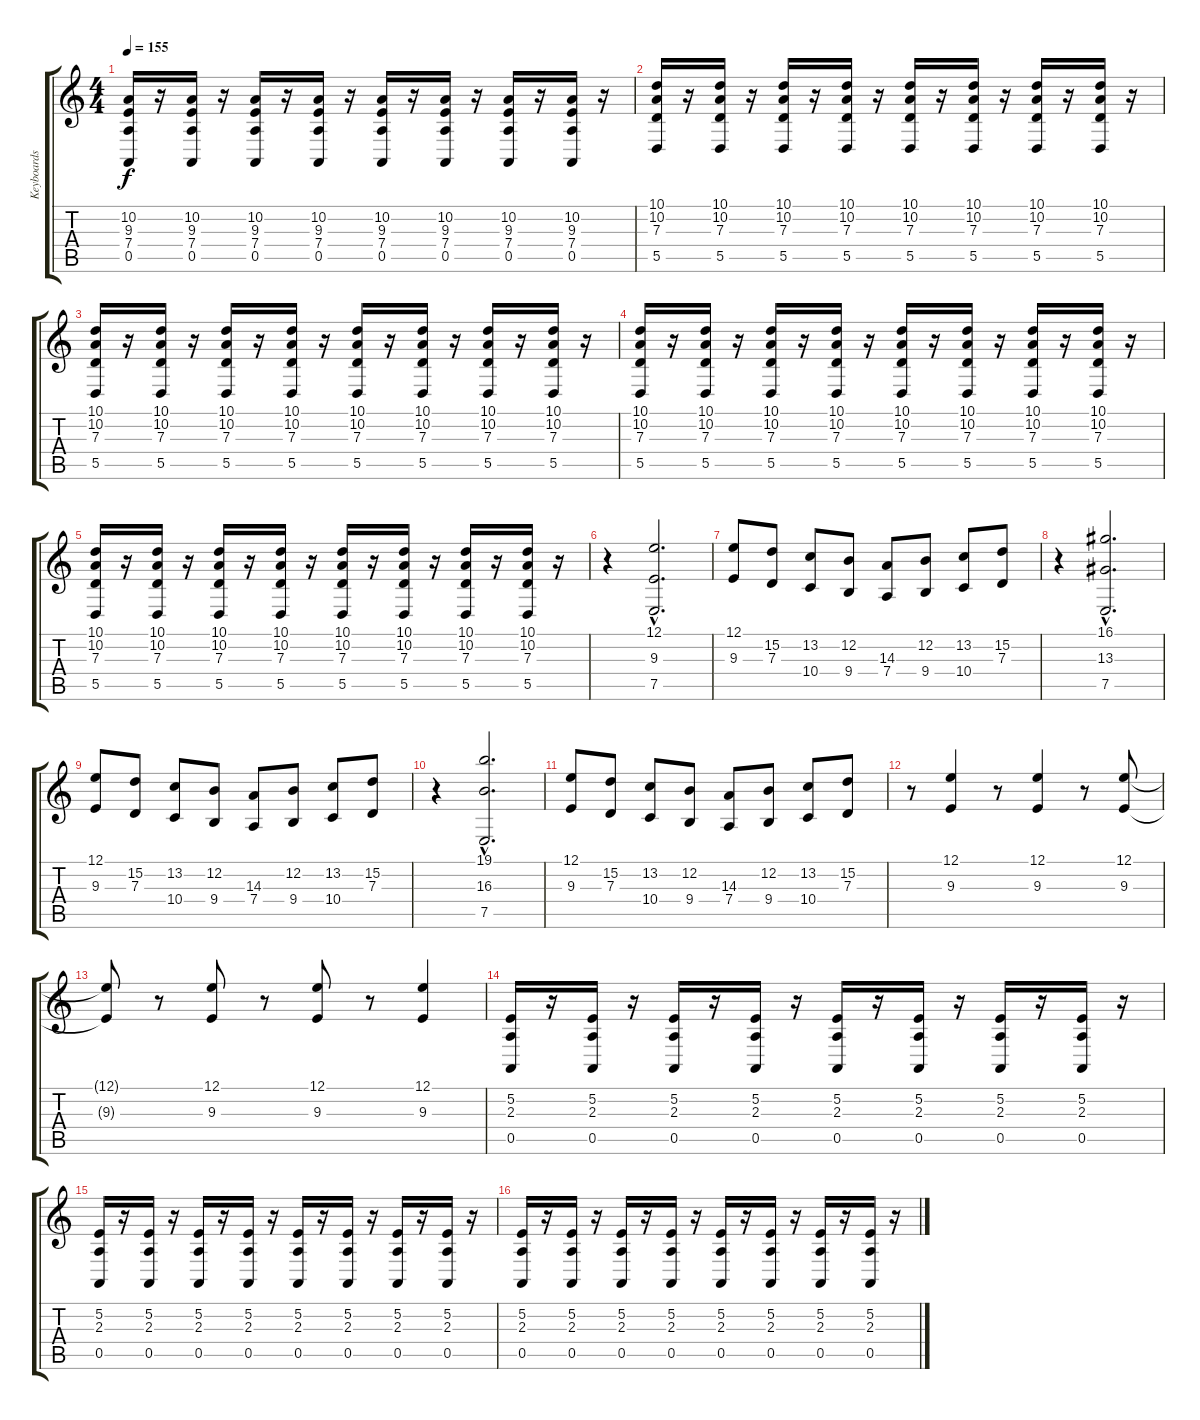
\track ("Keyboards" "Keyboards") {instrument brightacousticpiano}
\staff {score tabs}
\tuning (E4 B3 G3 D3 A2 E2) {hide}
\ts (4 4)
\tempo 155
\clef g2
\ks c
(10.2 9.3 7.4 0.5).16{dy f} r.16 (10.2 9.3 7.4 0.5).16 r.16 (10.2 9.3 7.4 0.5).16 r.16 (10.2 9.3 7.4 0.5).16 r.16 (10.2 9.3 7.4 0.5).16 r.16 (10.2 9.3 7.4 0.5).16 r.16 (10.2 9.3 7.4 0.5).16 r.16 (10.2 9.3 7.4 0.5).16 r.16 |
(10.1 10.2 7.3 5.5).16 r.16 (10.1 10.2 7.3 5.5).16 r.16 (10.1 10.2 7.3 5.5).16 r.16 (10.1 10.2 7.3 5.5).16 r.16 (10.1 10.2 7.3 5.5).16 r.16 (10.1 10.2 7.3 5.5).16 r.16 (10.1 10.2 7.3 5.5).16 r.16 (10.1 10.2 7.3 5.5).16 r.16 |
(10.1 10.2 7.3 5.5).16 r.16 (10.1 10.2 7.3 5.5).16 r.16 (10.1 10.2 7.3 5.5).16 r.16 (10.1 10.2 7.3 5.5).16 r.16 (10.1 10.2 7.3 5.5).16 r.16 (10.1 10.2 7.3 5.5).16 r.16 (10.1 10.2 7.3 5.5).16 r.16 (10.1 10.2 7.3 5.5).16 r.16 |
(10.1 10.2 7.3 5.5).16 r.16 (10.1 10.2 7.3 5.5).16 r.16 (10.1 10.2 7.3 5.5).16 r.16 (10.1 10.2 7.3 5.5).16 r.16 (10.1 10.2 7.3 5.5).16 r.16 (10.1 10.2 7.3 5.5).16 r.16 (10.1 10.2 7.3 5.5).16 r.16 (10.1 10.2 7.3 5.5).16 r.16 |
(10.1 10.2 7.3 5.5).16 r.16 (10.1 10.2 7.3 5.5).16 r.16 (10.1 10.2 7.3 5.5).16 r.16 (10.1 10.2 7.3 5.5).16 r.16 (10.1 10.2 7.3 5.5).16 r.16 (10.1 10.2 7.3 5.5).16 r.16 (10.1 10.2 7.3 5.5).16 r.16 (10.1 10.2 7.3 5.5).16 r.16 |
r.4{volume 10 instrument stringensemble1} (12.1{hac} 9.3{hac} 7.5{hac}).2{d} |
(12.1 9.3).8 (15.2 7.3).8 (13.2 10.4).8 (12.2 9.4).8 (14.3 7.4).8 (12.2 9.4).8 (13.2 10.4).8 (15.2 7.3).8 |
r.4{volume 10 instrument stringensemble1} (16.1{hac} 13.3{hac} 7.5{hac}).2{d} |
(12.1 9.3).8 (15.2 7.3).8 (13.2 10.4).8 (12.2 9.4).8 (14.3 7.4).8 (12.2 9.4).8 (13.2 10.4).8 (15.2 7.3).8 |
r.4{volume 10 instrument stringensemble1} (19.1{hac} 16.3{hac} 7.5{hac}).2{d} |
(12.1 9.3).8 (15.2 7.3).8 (13.2 10.4).8 (12.2 9.4).8 (14.3 7.4).8 (12.2 9.4).8 (13.2 10.4).8 (15.2 7.3).8 |
r.8 (12.1 9.3).4 r.8 (12.1 9.3).4 r.8 (12.1 9.3).8 |
(12.1{t} 9.3{t}).8 r.8 (12.1 9.3).8 r.8 (12.1 9.3).8 r.8 (12.1 9.3).4 |
(5.2 2.3 0.5).16{volume 10 instrument stringensemble1} r.16 (5.2 2.3 0.5).16 r.16 (5.2 2.3 0.5).16 r.16 (5.2 2.3 0.5).16 r.16 (5.2 2.3 0.5).16 r.16 (5.2 2.3 0.5).16 r.16 (5.2 2.3 0.5).16 r.16 (5.2 2.3 0.5).16 r.16 |
(5.2 2.3 0.5).16 r.16 (5.2 2.3 0.5).16 r.16 (5.2 2.3 0.5).16 r.16 (5.2 2.3 0.5).16 r.16 (5.2 2.3 0.5).16 r.16 (5.2 2.3 0.5).16 r.16 (5.2 2.3 0.5).16 r.16 (5.2 2.3 0.5).16 r.16 |
(5.2 2.3 0.5).16 r.16 (5.2 2.3 0.5).16 r.16 (5.2 2.3 0.5).16 r.16 (5.2 2.3 0.5).16 r.16 (5.2 2.3 0.5).16 r.16 (5.2 2.3 0.5).16 r.16 (5.2 2.3 0.5).16 r.16 (5.2 2.3 0.5).16 r.16
